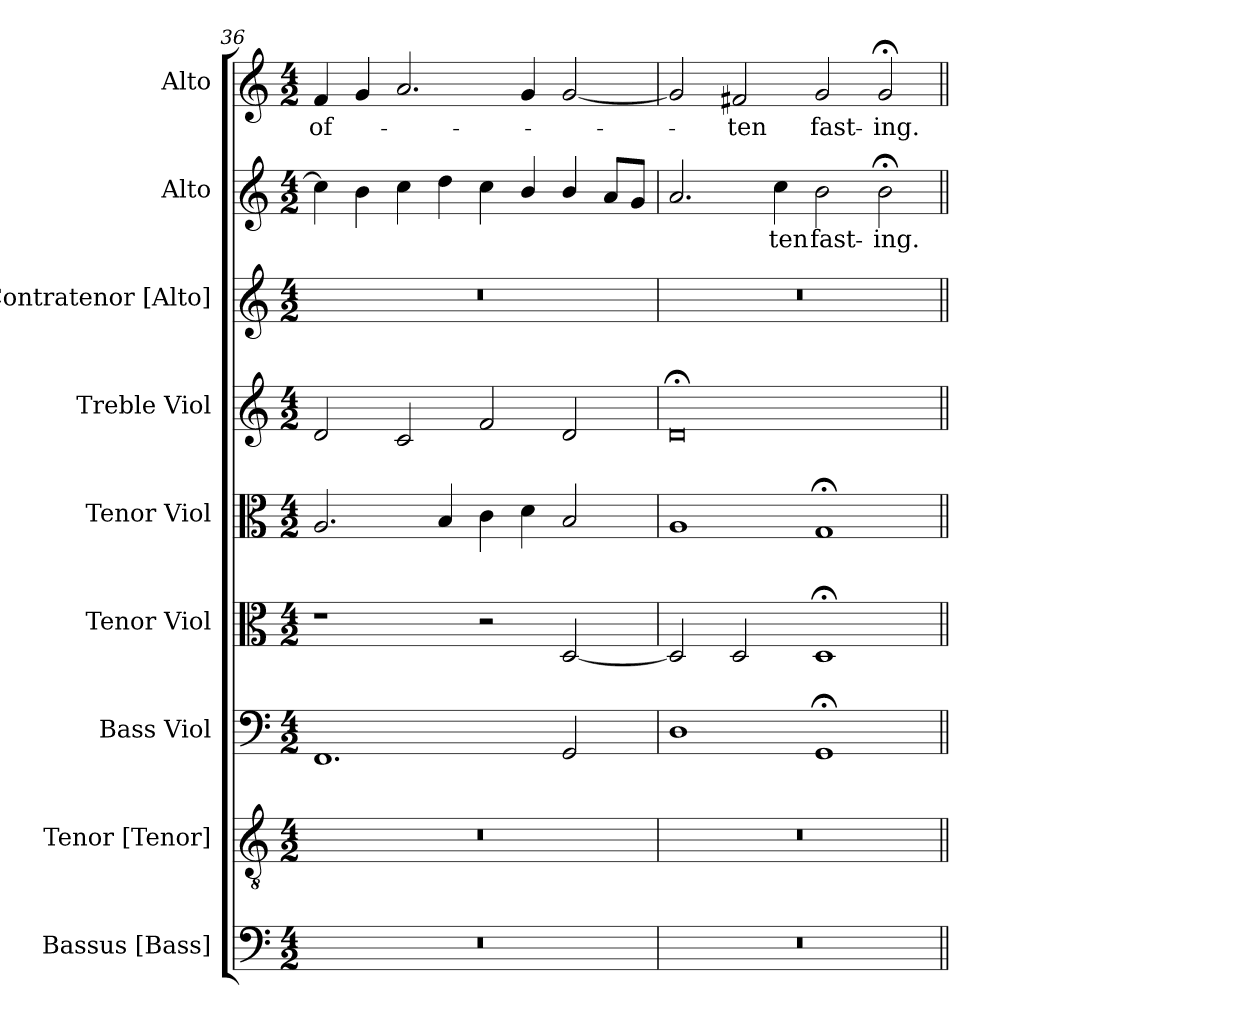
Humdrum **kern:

**kern	**kern	**kern	**kern	**kern	**kern	**kern	**kern	**text	**kern	**text
*part9	*part8	*part7	*part6	*part5	*part4	*part3	*part2	*part2	*part1	*part1
*staff9	*staff8	*staff7	*staff6	*staff5	*staff4	*staff3	*staff2	*staff2	*staff1	*staff1
*I"Bassus [Bass]	*I"Tenor [Tenor]	*I"Bass Viol	*I"Tenor Viol	*I"Tenor Viol	*I"Treble Viol	*I"Contratenor [Alto]	*I"Alto	*	*I"Alto	*
*I'B.	*I'T.	*I'B. Viol	*I'T. Viol	*I'T. Viol	*I'Tr. Viol	*I'A.	*	*	*I'A.	*
*clefF4	*clefGv2	*clefF4	*clefC3	*clefC3	*clefG2	*clefG2	*clefG2	*	*clefG2	*
*	*ITrd7c12	*	*	*	*	*	*	*	*	*
*k[]	*k[]	*k[]	*k[]	*k[]	*k[]	*k[]	*k[]	*	*k[]	*
*C:	*C:	*C:	*C:	*C:	*C:	*C:	*C:	*	*C:	*
*M4/2	*M4/2	*M4/2	*M4/2	*M4/2	*M4/2	*M4/2	*M4/2	*	*M4/2	*
=36	=36	=36	=36	=36	=36	=36	=36	=36	=36	=36
!LO:N:vis=1	!LO:N:vis=1	!	!	!	!	!LO:N:vis=1	!	!	!	!
!	!	!	!	!	!	!	!	!	!	!LO:LY:b:color=#000000
0r	0r	1.FFi	1r	2.Ai/	2di/	0r	4cci\]	.	4fi/	of-
.	.	.	.	.	.	.	4bi\	.	4gi/	.
.	.	.	.	.	2ci/	.	4cci\	.	2.ai/	.
.	.	.	.	4Bi/	.	.	4ddi\	.	.	.
.	.	.	2r	4ci\	2fi/	.	4cci\	.	.	.
.	.	.	.	4di\	.	.	4bi/	.	4gi/	.
.	.	2GGi/	[2Di/	2Bi/	2di/	.	4bi/	.	[2gi/	.
.	.	.	.	.	.	.	8ai/L	.	.	.
.	.	.	.	.	.	.	8gi/J	.	.	.
=37	=37	=37	=37	=37	=37	=37	=37	=37	=37	=37
!LO:N:vis=1	!LO:N:vis=1	!	!	!	!	!LO:N:vis=1	!	!	!	!
0r	0r	1Di	2Di/]	1Ai	0d;i	0r	2.ai/	.	2gi/]	.
!	!	!	!	!	!	!	!	!	!	!LO:LY:b:color=#000000
.	.	.	2Di/	.	.	.	.	.	2f#Xi/	-ten
!	!	!	!	!	!	!	!	!LO:LY:b:color=#000000	!	!
.	.	.	.	.	.	.	4cci\	-ten	.	.
!	!	!	!	!	!	!	!	!LO:LY:b:color=#000000	!	!
!	!	!	!	!	!	!	!	!	!	!LO:LY:b:color=#000000
.	.	1GG;i	1D;i	1G;i	.	.	2bi\	fast-	2gi/	fast-
!	!	!	!	!	!	!	!	!LO:LY:b:color=#000000	!	!
!	!	!	!	!	!	!	!	!	!	!LO:LY:b:color=#000000
.	.	.	.	.	.	.	2b;i\	-ing.	2g;i/	-ing.
=||	=||	=||	=||	=||	=||	=||	=||	=||	=||	=||
*-	*-	*-	*-	*-	*-	*-	*-	*-	*-	*-
